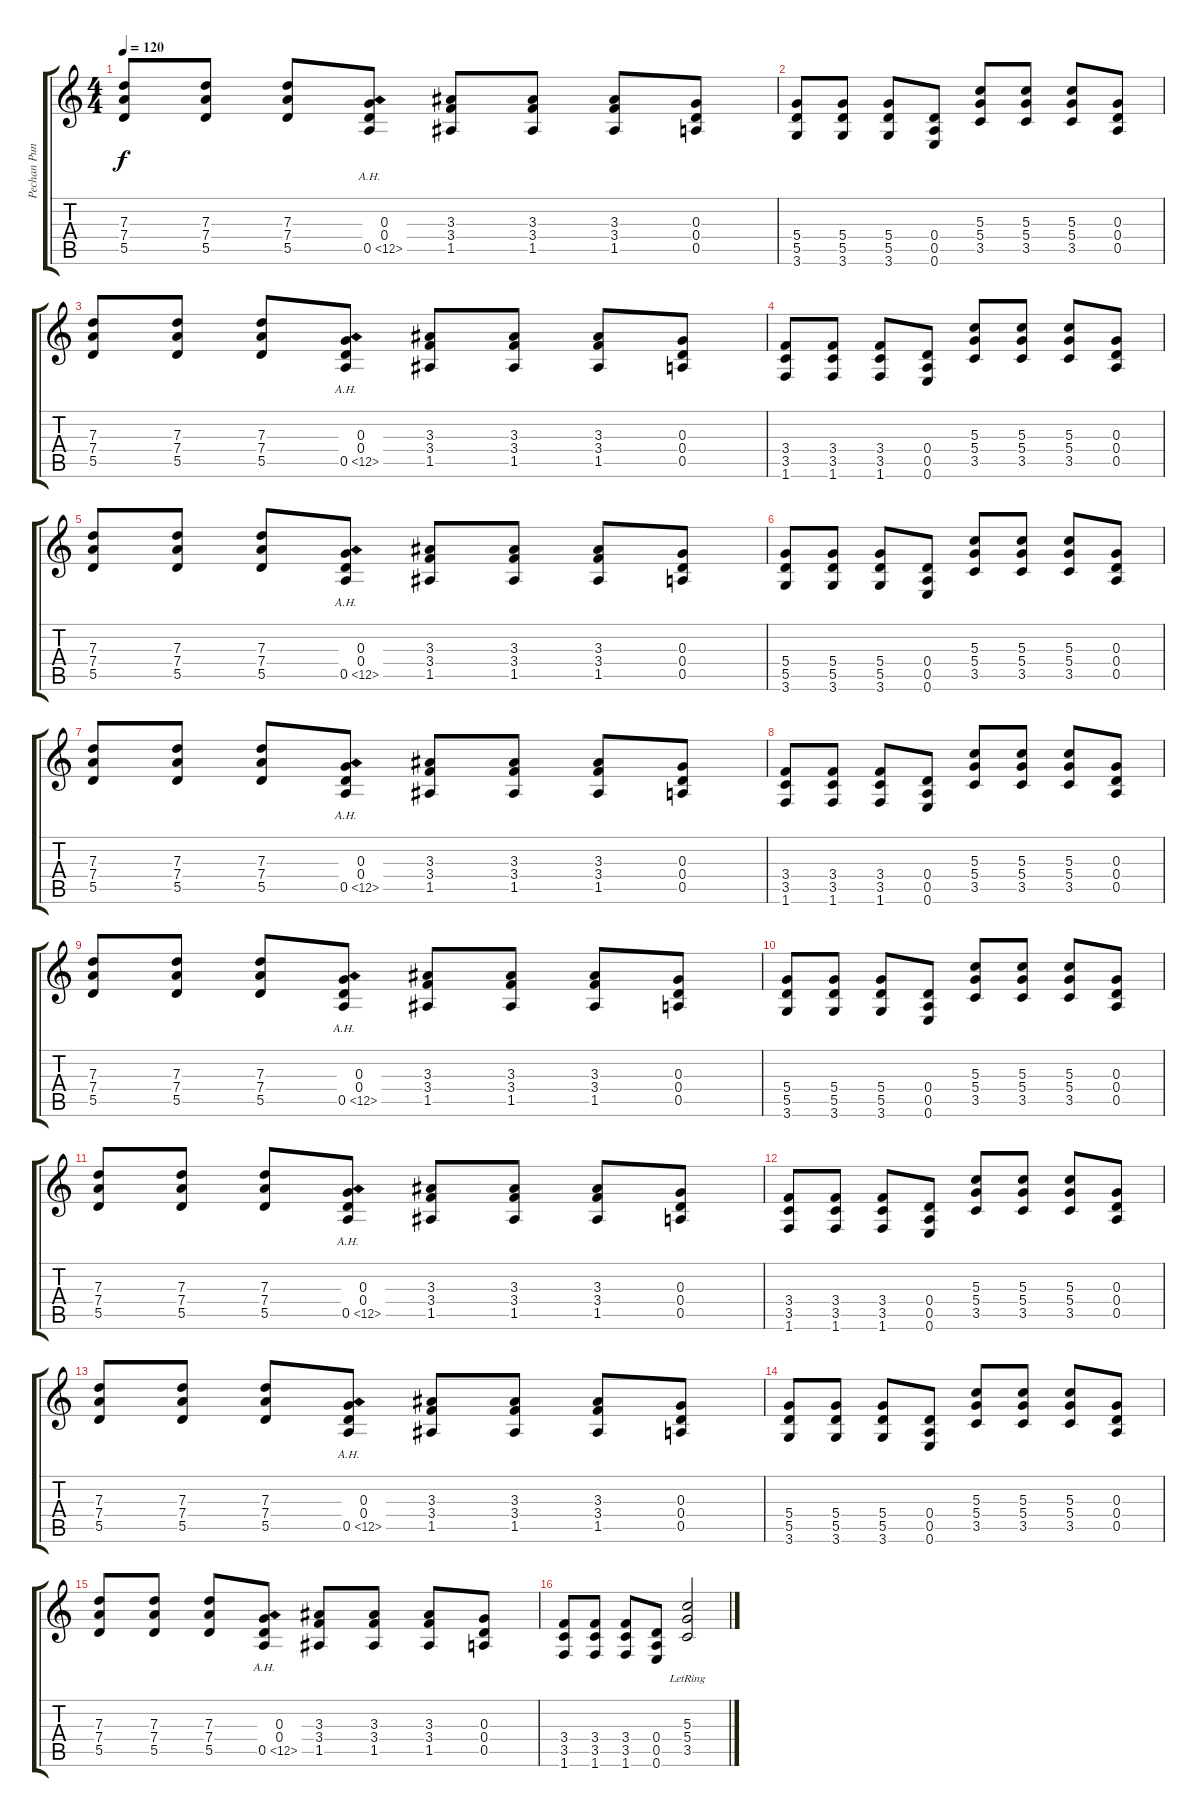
\track ("Pechan Punk" "Pechan Pun") {instrument electricguitarjazz}
\staff {score tabs}
\tuning (E4 B3 G3 D3 A2 E2) {hide}
\ts (4 4)
\tempo 120
\clef g2
\ks c
(7.3 7.4 5.5).8{dy f} (7.3 7.4 5.5).8 (7.3 7.4 5.5).8 (0.3 0.4 0.5{ah 12}).8 (3.3 3.4 1.5).8 (3.3 3.4 1.5).8 (3.3 3.4 1.5).8 (0.3 0.4 0.5).8 |
(5.4 5.5 3.6).8 (5.4 5.5 3.6).8 (5.4 5.5 3.6).8 (0.4 0.5 0.6).8 (5.3 5.4 3.5).8 (5.3 5.4 3.5).8 (5.3 5.4 3.5).8 (0.3 0.4 0.5).8 |
(7.3 7.4 5.5).8 (7.3 7.4 5.5).8 (7.3 7.4 5.5).8 (0.3 0.4 0.5{ah 12}).8 (3.3 3.4 1.5).8 (3.3 3.4 1.5).8 (3.3 3.4 1.5).8 (0.3 0.4 0.5).8 |
(3.4 3.5 1.6).8 (3.4 3.5 1.6).8 (3.4 3.5 1.6).8 (0.4 0.5 0.6).8 (5.3 5.4 3.5).8 (5.3 5.4 3.5).8 (5.3 5.4 3.5).8 (0.3 0.4 0.5).8 |
(7.3 7.4 5.5).8 (7.3 7.4 5.5).8 (7.3 7.4 5.5).8 (0.3 0.4 0.5{ah 12}).8 (3.3 3.4 1.5).8 (3.3 3.4 1.5).8 (3.3 3.4 1.5).8 (0.3 0.4 0.5).8 |
(5.4 5.5 3.6).8 (5.4 5.5 3.6).8 (5.4 5.5 3.6).8 (0.4 0.5 0.6).8 (5.3 5.4 3.5).8 (5.3 5.4 3.5).8 (5.3 5.4 3.5).8 (0.3 0.4 0.5).8 |
(7.3 7.4 5.5).8 (7.3 7.4 5.5).8 (7.3 7.4 5.5).8 (0.3 0.4 0.5{ah 12}).8 (3.3 3.4 1.5).8 (3.3 3.4 1.5).8 (3.3 3.4 1.5).8 (0.3 0.4 0.5).8 |
(3.4 3.5 1.6).8 (3.4 3.5 1.6).8 (3.4 3.5 1.6).8 (0.4 0.5 0.6).8 (5.3 5.4 3.5).8 (5.3 5.4 3.5).8 (5.3 5.4 3.5).8 (0.3 0.4 0.5).8 |
(7.3 7.4 5.5).8 (7.3 7.4 5.5).8 (7.3 7.4 5.5).8 (0.3 0.4 0.5{ah 12}).8 (3.3 3.4 1.5).8 (3.3 3.4 1.5).8 (3.3 3.4 1.5).8 (0.3 0.4 0.5).8 |
(5.4 5.5 3.6).8 (5.4 5.5 3.6).8 (5.4 5.5 3.6).8 (0.4 0.5 0.6).8 (5.3 5.4 3.5).8 (5.3 5.4 3.5).8 (5.3 5.4 3.5).8 (0.3 0.4 0.5).8 |
(7.3 7.4 5.5).8 (7.3 7.4 5.5).8 (7.3 7.4 5.5).8 (0.3 0.4 0.5{ah 12}).8 (3.3 3.4 1.5).8 (3.3 3.4 1.5).8 (3.3 3.4 1.5).8 (0.3 0.4 0.5).8 |
(3.4 3.5 1.6).8 (3.4 3.5 1.6).8 (3.4 3.5 1.6).8 (0.4 0.5 0.6).8 (5.3 5.4 3.5).8 (5.3 5.4 3.5).8 (5.3 5.4 3.5).8 (0.3 0.4 0.5).8 |
(7.3 7.4 5.5).8 (7.3 7.4 5.5).8 (7.3 7.4 5.5).8 (0.3 0.4 0.5{ah 12}).8 (3.3 3.4 1.5).8 (3.3 3.4 1.5).8 (3.3 3.4 1.5).8 (0.3 0.4 0.5).8 |
(5.4 5.5 3.6).8 (5.4 5.5 3.6).8 (5.4 5.5 3.6).8 (0.4 0.5 0.6).8 (5.3 5.4 3.5).8 (5.3 5.4 3.5).8 (5.3 5.4 3.5).8 (0.3 0.4 0.5).8 |
(7.3 7.4 5.5).8 (7.3 7.4 5.5).8 (7.3 7.4 5.5).8 (0.3 0.4 0.5{ah 12}).8 (3.3 3.4 1.5).8 (3.3 3.4 1.5).8 (3.3 3.4 1.5).8 (0.3 0.4 0.5).8 |
(3.4 3.5 1.6).8 (3.4 3.5 1.6).8 (3.4 3.5 1.6).8 (0.4 0.5 0.6).8 (5.3 5.4 3.5{lr}).2
